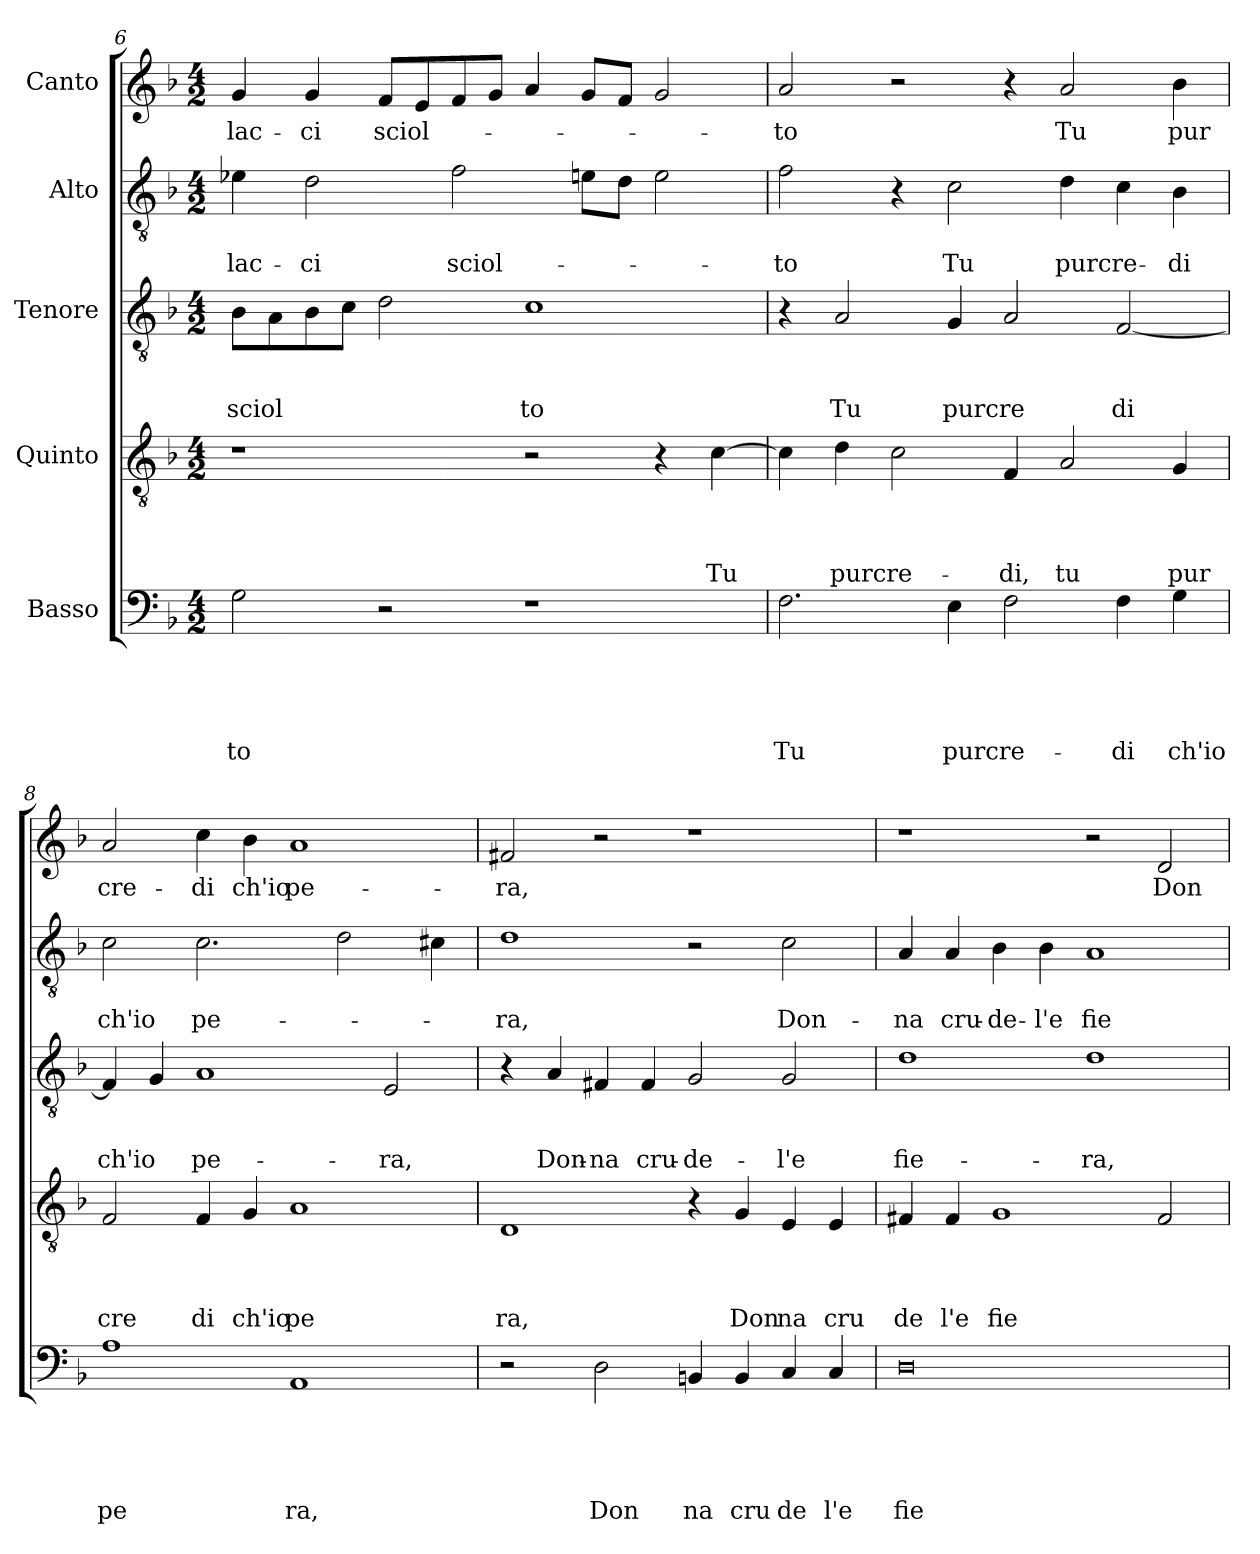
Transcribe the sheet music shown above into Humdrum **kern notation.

**kern	**text	**text	**text	**text	**text	**kern	**text	**text	**text	**text	**kern	**text	**text	**text	**kern	**text	**text	**kern	**text
*part5	*part5	*part5	*part5	*part5	*part5	*part4	*part4	*part4	*part4	*part4	*part3	*part3	*part3	*part3	*part2	*part2	*part2	*part1	*part1
*staff5	*staff5	*staff5	*staff5	*staff5	*staff5	*staff4	*staff4	*staff4	*staff4	*staff4	*staff3	*staff3	*staff3	*staff3	*staff2	*staff2	*staff2	*staff1	*staff1
*I"Basso	*	*	*	*	*	*I"Quinto	*	*	*	*	*I"Tenore	*	*	*	*I"Alto	*	*	*I"Canto	*
*clefF4	*	*	*	*	*	*clefGv2	*	*	*	*	*clefGv2	*	*	*	*clefGv2	*	*	*clefG2	*
*k[b-]	*	*	*	*	*	*k[b-]	*	*	*	*	*k[b-]	*	*	*	*k[b-]	*	*	*k[b-]	*
*F:	*	*	*	*	*	*F:	*	*	*	*	*F:	*	*	*	*F:	*	*	*F:	*
*M4/2	*	*	*	*	*	*M4/2	*	*	*	*	*M4/2	*	*	*	*M4/2	*	*	*M4/2	*
=6	=6	=6	=6	=6	=6	=6	=6	=6	=6	=6	=6	=6	=6	=6	=6	=6	=6	=6	=6
!	!	!	!	!	!LO:LY:b	!	!	!	!	!	!	!	!	!LO:LY:b	!	!	!LO:LY:b	!	!LO:LY:b
2G\	.	.	.	.	-to	1r	.	.	.	.	8B-\L	.	.	sciol	4e-X\	.	lac-	4g/	lac-
.	.	.	.	.	.	.	.	.	.	.	8A\	.	.	.	.	.	.	.	.
!	!	!	!	!	!	!	!	!	!	!	!	!	!	!	!	!	!LO:LY:b	!	!LO:LY:b
.	.	.	.	.	.	.	.	.	.	.	8B-\	.	.	.	2d\	.	-ci	4g/	-ci
.	.	.	.	.	.	.	.	.	.	.	8c\J	.	.	.	.	.	.	.	.
!	!	!	!	!	!	!	!	!	!	!	!	!	!	!	!	!	!	!	!LO:LY:b
2r	.	.	.	.	.	.	.	.	.	.	2d\	.	.	.	.	.	.	8f/L	sciol-
.	.	.	.	.	.	.	.	.	.	.	.	.	.	.	.	.	.	8e/	.
!	!	!	!	!	!	!	!	!	!	!	!	!	!	!	!	!	!LO:LY:b	!	!
.	.	.	.	.	.	.	.	.	.	.	.	.	.	.	2f\	.	sciol-	8f/	.
.	.	.	.	.	.	.	.	.	.	.	.	.	.	.	.	.	.	8g/J	.
!	!	!	!	!	!	!	!	!	!	!	!	!	!	!LO:LY:b	!	!	!	!	!
1r	.	.	.	.	.	2r	.	.	.	.	1c	.	.	to	.	.	.	4a/	.
.	.	.	.	.	.	.	.	.	.	.	.	.	.	.	8en\L	.	.	8g/L	.
.	.	.	.	.	.	.	.	.	.	.	.	.	.	.	8d\J	.	.	8f/J	.
.	.	.	.	.	.	4r	.	.	.	.	.	.	.	.	2e\	.	.	2g/	.
!	!	!	!	!	!	!	!	!	!	!LO:LY:b	!	!	!	!	!	!	!	!	!
.	.	.	.	.	.	[>4c\	.	.	.	Tu	.	.	.	.	.	.	.	.	.
=7	=7	=7	=7	=7	=7	=7	=7	=7	=7	=7	=7	=7	=7	=7	=7	=7	=7	=7	=7
!	!	!	!	!	!LO:LY:b	!	!	!	!	!	!	!	!	!	!	!	!LO:LY:b	!	!LO:LY:b
2.F\	.	.	.	.	Tu	4c\]	.	.	.	.	4r	.	.	.	2f\	.	-to	2a/	-to
!	!	!	!	!	!	!	!	!	!	!LO:LY:b	!	!	!	!LO:LY:b	!	!	!	!	!
.	.	.	.	.	.	4d\	.	.	.	purcre-	2A/	.	.	Tu	.	.	.	.	.
.	.	.	.	.	.	2c\	.	.	.	.	.	.	.	.	4r	.	.	2r	.
!	!	!	!	!	!LO:LY:b	!	!	!	!	!	!	!	!	!LO:LY:b	!	!	!LO:LY:b	!	!
4E\	.	.	.	.	purcre-	.	.	.	.	.	4G/	.	.	purcre	2c\	.	Tu	.	.
!	!	!	!	!	!	!	!	!	!	!LO:LY:b	!	!	!	!	!	!	!	!	!
2F\	.	.	.	.	.	4F/	.	.	.	-di,	2A/	.	.	.	.	.	.	4r	.
!	!	!	!	!	!	!	!	!	!	!LO:LY:b	!	!	!	!	!	!	!LO:LY:b	!	!LO:LY:b
.	.	.	.	.	.	2A/	.	.	.	tu	.	.	.	.	4d\	.	purcre-	2a/	Tu
!	!	!	!	!	!LO:LY:b	!	!	!	!	!	!	!	!	!LO:LY:b	!	!	!	!	!
4F\	.	.	.	.	-di	.	.	.	.	.	[<2F/	.	.	di	4c\	.	.	.	.
!	!	!	!	!	!LO:LY:b	!	!	!	!	!LO:LY:b	!	!	!	!	!	!	!LO:LY:b	!	!LO:LY:b
4G\	.	.	.	.	ch'io	4G/	.	.	.	pur	.	.	.	.	4B-\	.	-di	4b-\	pur
!!LO:LB:g=z
=8	=8	=8	=8	=8	=8	=8	=8	=8	=8	=8	=8	=8	=8	=8	=8	=8	=8	=8	=8
!	!	!	!	!	!LO:LY:b	!	!	!	!	!LO:LY:b	!	!	!	!LO:LY:b	!	!	!LO:LY:b	!	!LO:LY:b
1A	.	.	.	.	pe	2F/	.	.	.	cre	4F/]	.	.	ch'io	2c\	.	ch'io	2a/	cre-
.	.	.	.	.	.	.	.	.	.	.	4G/	.	.	.	.	.	.	.	.
!	!	!	!	!	!	!	!	!	!	!LO:LY:b	!	!	!	!LO:LY:b	!	!	!LO:LY:b	!	!LO:LY:b
.	.	.	.	.	.	4F/	.	.	.	di	1A	.	.	pe-	2.c\	.	pe-	4cc\	-di
!	!	!	!	!	!	!	!	!	!	!LO:LY:b	!	!	!	!	!	!	!	!	!LO:LY:b
.	.	.	.	.	.	4G/	.	.	.	ch'io	.	.	.	.	.	.	.	4b-\	ch'io
!	!	!	!	!	!LO:LY:b	!	!	!	!	!LO:LY:b	!	!	!	!	!	!	!	!	!LO:LY:b
1AA	.	.	.	.	ra,	1A	.	.	.	pe	.	.	.	.	.	.	.	1a	pe-
.	.	.	.	.	.	.	.	.	.	.	.	.	.	.	2d\	.	.	.	.
!	!	!	!	!	!	!	!	!	!	!	!	!	!	!LO:LY:b	!	!	!	!	!
.	.	.	.	.	.	.	.	.	.	.	2E/	.	.	-ra,	.	.	.	.	.
.	.	.	.	.	.	.	.	.	.	.	.	.	.	.	4c#X\	.	.	.	.
=9	=9	=9	=9	=9	=9	=9	=9	=9	=9	=9	=9	=9	=9	=9	=9	=9	=9	=9	=9
!	!	!	!	!	!	!	!	!	!	!LO:LY:b	!	!	!	!	!	!	!LO:LY:b	!	!LO:LY:b
2r	.	.	.	.	.	1D	.	.	.	ra,	4r	.	.	.	1d	.	-ra,	2f#X/	-ra,
!	!	!	!	!	!	!	!	!	!	!	!	!	!	!LO:LY:b	!	!	!	!	!
.	.	.	.	.	.	.	.	.	.	.	4A/	.	.	Don-	.	.	.	.	.
!	!	!	!	!	!LO:LY:b	!	!	!	!	!	!	!	!	!LO:LY:b	!	!	!	!	!
2D\	.	.	.	.	Don	.	.	.	.	.	4F#X/	.	.	-na	.	.	.	2r	.
!	!	!	!	!	!	!	!	!	!	!	!	!	!	!LO:LY:b	!	!	!	!	!
.	.	.	.	.	.	.	.	.	.	.	4F#/	.	.	cru-	.	.	.	.	.
!	!	!	!	!	!LO:LY:b	!	!	!	!	!	!	!	!	!LO:LY:b	!	!	!	!	!
4BBn/	.	.	.	.	na	4r	.	.	.	.	2G/	.	.	-de-	2r	.	.	1r	.
!	!	!	!	!	!LO:LY:b	!	!	!	!	!LO:LY:b	!	!	!	!	!	!	!	!	!
4BB/	.	.	.	.	cru	4G/	.	.	.	Don	.	.	.	.	.	.	.	.	.
!	!	!	!	!	!LO:LY:b	!	!	!	!	!LO:LY:b	!	!	!	!LO:LY:b	!	!	!LO:LY:b	!	!
4C/	.	.	.	.	de	4E/	.	.	.	na	2G/	.	.	-l'e	2c\	.	Don-	.	.
!	!	!	!	!	!LO:LY:b	!	!	!	!	!LO:LY:b	!	!	!	!	!	!	!	!	!
4C/	.	.	.	.	l'e	4E/	.	.	.	cru	.	.	.	.	.	.	.	.	.
=10	=10	=10	=10	=10	=10	=10	=10	=10	=10	=10	=10	=10	=10	=10	=10	=10	=10	=10	=10
!	!	!	!	!	!LO:LY:b	!	!	!	!	!LO:LY:b	!	!	!	!LO:LY:b	!	!	!LO:LY:b	!	!
0D	.	.	.	.	fie	4F#X/	.	.	.	de	1d	.	.	fie-	4A/	.	-na	1r	.
!	!	!	!	!	!	!	!	!	!	!LO:LY:b	!	!	!	!	!	!	!LO:LY:b	!	!
.	.	.	.	.	.	4F#/	.	.	.	l'e	.	.	.	.	4A/	.	cru-	.	.
!	!	!	!	!	!	!	!	!	!	!LO:LY:b	!	!	!	!	!	!	!LO:LY:b	!	!
.	.	.	.	.	.	1G	.	.	.	fie	.	.	.	.	4B-\	.	-de-	.	.
!	!	!	!	!	!	!	!	!	!	!	!	!	!	!	!	!	!LO:LY:b	!	!
.	.	.	.	.	.	.	.	.	.	.	.	.	.	.	4B-\	.	-l'e	.	.
!	!	!	!	!	!	!	!	!	!	!	!	!	!	!LO:LY:b	!	!	!LO:LY:b	!	!
.	.	.	.	.	.	.	.	.	.	.	1d	.	.	-ra,	1A	.	fie-	2r	.
!	!	!	!	!	!	!	!	!	!	!	!	!	!	!	!	!	!	!	!LO:LY:b
.	.	.	.	.	.	2F#/	.	.	.	.	.	.	.	.	.	.	.	2d/	Don-
=	=	=	=	=	=	=	=	=	=	=	=	=	=	=	=	=	=	=	=
*-	*-	*-	*-	*-	*-	*-	*-	*-	*-	*-	*-	*-	*-	*-	*-	*-	*-	*-	*-
